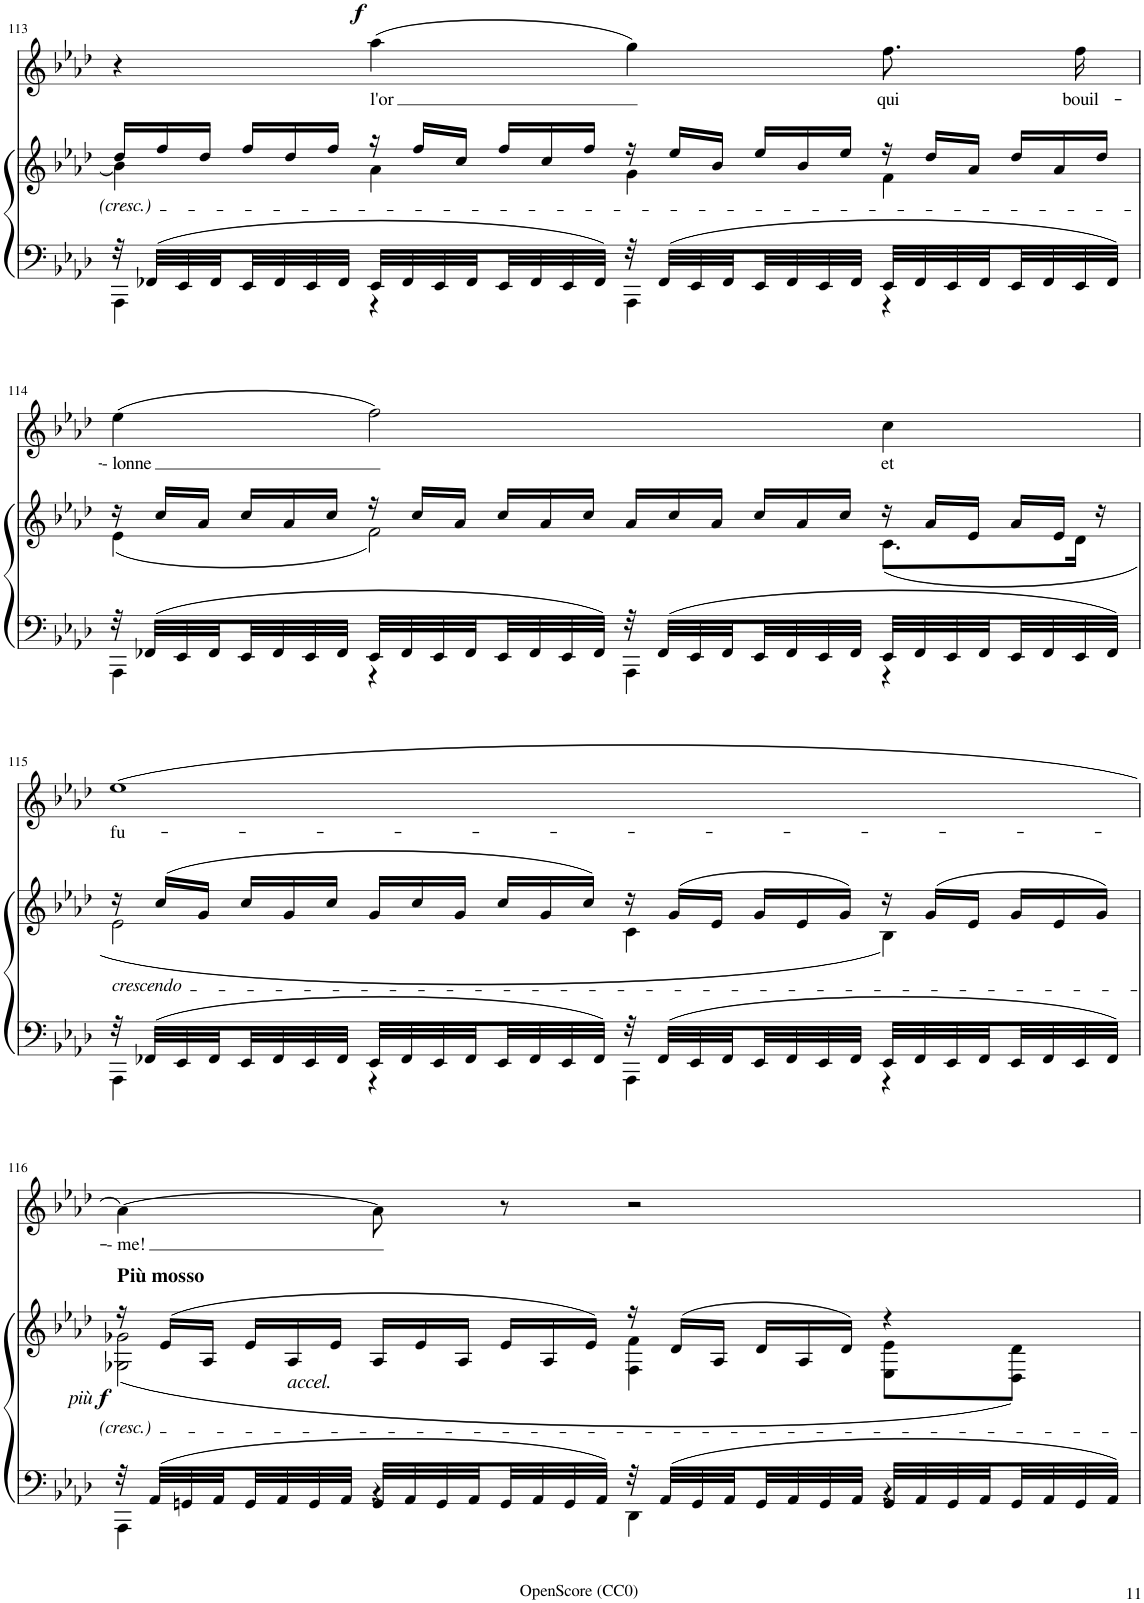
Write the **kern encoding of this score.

**kern	**kern	**dynam	**kern	**text	**dynam
*part2	*part2	*part2	*part1	*part1	*part1
*staff3	*staff2	*staff2/3	*staff1	*staff1	*staff1
*I"Piano	*	*	*I"Voice	*	*
*I'Pno	*	*	*	*	*
!!LO:PB:g=z
*clefF4	*clefG2	*	*clefG2	*	*
*k[b-e-a-d-]	*k[b-e-a-d-]	*	*k[b-e-a-d-]	*	*
*M4/4	*M4/4	*	*M4/4	*	*
=113	=113	=113	=113	=113	=113
*^	*	*	*	*	*
*	*	*Xbrackettup	*	*	*	*
*	*	*^	*	*	*	*
32r	4AAA-\	24dd-/LL	4b-\]	.	4r	.	.
32FF-X/LLL	.	.	.	.	.	.	.
.	.	24ff/	.	.	.	.	.
32EE-/	.	.	.	.	.	.	.
.	.	24dd-/JJ	.	.	.	.	.
32FF-/	.	.	.	.	.	.	.
32EE-/	.	24ff/LL	.	.	.	.	.
32FF-/	.	.	.	.	.	.	.
.	.	24dd-/	.	.	.	.	.
32EE-/	.	.	.	.	.	.	.
.	.	24ff/JJ	.	.	.	.	.
32FF-/JJJ	.	.	.	.	.	.	.
!	!	!	!	!	!	!LO:LY:b	!LO:DY:a
32EE-/LLL	4r	24r	4a-\	.	(4aa-\	l'or	f
32FF-/	.	.	.	.	.	.	.
.	.	24ff/LL	.	.	.	.	.
32EE-/	.	.	.	.	.	.	.
.	.	24cc/JJ	.	.	.	.	.
32FF-/	.	.	.	.	.	.	.
32EE-/	.	24ff/LL	.	.	.	.	.
32FF-/	.	.	.	.	.	.	.
.	.	24cc/	.	.	.	.	.
32EE-/	.	.	.	.	.	.	.
.	.	24ff/JJ	.	.	.	.	.
32FF-/JJJ	.	.	.	.	.	.	.
32r	4AAA-\	24r	4g\	.	4gg\)	.	.
32FF-/LLL	.	.	.	.	.	.	.
.	.	24ee-/LL	.	.	.	.	.
32EE-/	.	.	.	.	.	.	.
.	.	24b-/JJ	.	.	.	.	.
32FF-/	.	.	.	.	.	.	.
32EE-/	.	24ee-/LL	.	.	.	.	.
32FF-/	.	.	.	.	.	.	.
.	.	24b-/	.	.	.	.	.
32EE-/	.	.	.	.	.	.	.
.	.	24ee-/JJ	.	.	.	.	.
32FF-/JJJ	.	.	.	.	.	.	.
*	*	*brackettup	*	*	*	*	*
!	!	!	!	!	!	!LO:LY:b	!
32EE-/LLL	4r	24r	4f\	.	8.ff\L	qui	.
32FF-/	.	.	.	.	.	.	.
.	.	24dd-/LL	.	.	.	.	.
32EE-/	.	.	.	.	.	.	.
.	.	24a-/JJ	.	.	.	.	.
32FF-/	.	.	.	.	.	.	.
32EE-/	.	24dd-/LL	.	.	.	.	.
32FF-/	.	.	.	.	.	.	.
.	.	24a-/	.	.	.	.	.
!	!	!	!	!	!	!LO:LY:b	!
32EE-/	.	.	.	.	16ff\Jk	bouil-	.
.	.	24dd-/JJ	.	.	.	.	.
32FF-/JJJ	.	.	.	.	.	.	.
!!LO:LB:g=z
=114	=114	=114	=114	=114	=114	=114	=114
*	*	*Xbrackettup	*	*	*	*	*
!	!	!	!	!	!	!LO:LY:b	!
32r	4AAA-\	24r	(4e-\	.	(4ee-\	-- lonne	.
32FF-X/LLL	.	.	.	.	.	.	.
.	.	24cc/LL	.	.	.	.	.
32EE-/	.	.	.	.	.	.	.
.	.	24a-/JJ	.	.	.	.	.
32FF-/	.	.	.	.	.	.	.
32EE-/	.	24cc/LL	.	.	.	.	.
32FF-/	.	.	.	.	.	.	.
.	.	24a-/	.	.	.	.	.
32EE-/	.	.	.	.	.	.	.
.	.	24cc/JJ	.	.	.	.	.
32FF-/JJJ	.	.	.	.	.	.	.
32EE-/LLL	4r	24r	2f\)	.	2ff\)	.	.
32FF-/	.	.	.	.	.	.	.
.	.	24cc/LL	.	.	.	.	.
32EE-/	.	.	.	.	.	.	.
.	.	24a-/JJ	.	.	.	.	.
32FF-/	.	.	.	.	.	.	.
32EE-/	.	24cc/LL	.	.	.	.	.
32FF-/	.	.	.	.	.	.	.
.	.	24a-/	.	.	.	.	.
32EE-/	.	.	.	.	.	.	.
.	.	24cc/JJ	.	.	.	.	.
32FF-/JJJ	.	.	.	.	.	.	.
32r	4AAA-\	24a-/LL	.	.	.	.	.
32FF-/LLL	.	.	.	.	.	.	.
.	.	24cc/	.	.	.	.	.
32EE-/	.	.	.	.	.	.	.
.	.	24a-/JJ	.	.	.	.	.
32FF-/	.	.	.	.	.	.	.
32EE-/	.	24cc/LL	.	.	.	.	.
32FF-/	.	.	.	.	.	.	.
.	.	24a-/	.	.	.	.	.
32EE-/	.	.	.	.	.	.	.
.	.	24cc/JJ	.	.	.	.	.
32FF-/JJJ	.	.	.	.	.	.	.
*	*	*brackettup	*	*	*	*	*
!	!	!	!	!	!	!LO:LY:b	!
32EE-/LLL	4r	24r	(8.c\L	.	4cc\	et	.
32FF-/	.	.	.	.	.	.	.
.	.	24a-/LL	.	.	.	.	.
32EE-/	.	.	.	.	.	.	.
.	.	24e-/JJ	.	.	.	.	.
32FF-/	.	.	.	.	.	.	.
32EE-/	.	24a-/LL	.	.	.	.	.
32FF-/	.	.	.	.	.	.	.
.	.	24e-/JJ	.	.	.	.	.
32EE-/	.	.	16d-\Jk	.	.	.	.
.	.	24r	.	.	.	.	.
32FF-/JJJ	.	.	.	.	.	.	.
!!LO:LB:g=z
=115	=115	=115	=115	=115	=115	=115	=115
*	*	*Xbrackettup	*	*	*	*	*
!	!	!LO:TX:b:i:t=crescendo	!	!	!	!	!
!	!	!	!	!	!	!LO:LY:b	!
32r	4AAA-\	24r	2e-\	.	(1ee-	fu-	.
32FF-X/LLL	.	.	.	.	.	.	.
.	.	(>24cc/LL	.	.	.	.	.
32EE-/	.	.	.	.	.	.	.
.	.	24g/JJ	.	.	.	.	.
32FF-/	.	.	.	.	.	.	.
32EE-/	.	24cc/LL	.	.	.	.	.
32FF-/	.	.	.	.	.	.	.
.	.	24g/	.	.	.	.	.
32EE-/	.	.	.	.	.	.	.
.	.	24cc/JJ	.	.	.	.	.
32FF-/JJJ	.	.	.	.	.	.	.
32EE-/LLL	4r	24g/LL	.	.	.	.	.
32FF-/	.	.	.	.	.	.	.
.	.	24cc/	.	.	.	.	.
32EE-/	.	.	.	.	.	.	.
.	.	24g/JJ	.	.	.	.	.
32FF-/	.	.	.	.	.	.	.
32EE-/	.	24cc/LL	.	.	.	.	.
32FF-/	.	.	.	.	.	.	.
.	.	24g/	.	.	.	.	.
32EE-/	.	.	.	.	.	.	.
.	.	24cc/JJ)	.	.	.	.	.
32FF-/JJJ	.	.	.	.	.	.	.
32r	4AAA-\	24r	4c\	.	.	.	.
32FF-/LLL	.	.	.	.	.	.	.
.	.	(24g/LL	.	.	.	.	.
32EE-/	.	.	.	.	.	.	.
.	.	24e-/JJ	.	.	.	.	.
32FF-/	.	.	.	.	.	.	.
32EE-/	.	24g/LL	.	.	.	.	.
32FF-/	.	.	.	.	.	.	.
.	.	24e-/	.	.	.	.	.
32EE-/	.	.	.	.	.	.	.
.	.	24g/JJ)	.	.	.	.	.
32FF-/JJJ	.	.	.	.	.	.	.
*	*	*brackettup	*	*	*	*	*
32EE-/LLL	4r	24r	4B-\)	.	.	.	.
32FF-/	.	.	.	.	.	.	.
.	.	(24g/LL	.	.	.	.	.
32EE-/	.	.	.	.	.	.	.
.	.	24e-/JJ	.	.	.	.	.
32FF-/	.	.	.	.	.	.	.
32EE-/	.	24g/LL	.	.	.	.	.
32FF-/	.	.	.	.	.	.	.
.	.	24e-/	.	.	.	.	.
32EE-/	.	.	.	.	.	.	.
.	.	24g/JJ)	.	.	.	.	.
32FF-/JJJ	.	.	.	.	.	.	.
!!LO:LB:g=z
=116	=116	=116	=116	=116	=116	=116	=116
*	*	*Xbrackettup	*	*	*	*	*
!	!	!LO:TX:a:B:t=Più mosso	!	!	!	!	!
!	!	!	!	!LO:DY:b	!	!LO:LY:b	!
!	!	!	!	!LO:DY:n=1:b	!	!	!
32r	4AAA-\	24r	(2G-X\ 2g-X\	other-dynamics f	[4a-\)	-- me!	.
32AA-/LLL	.	.	.	.	.	.	.
.	.	(>24e-/LL	.	.	.	.	.
32GGn/	.	.	.	.	.	.	.
.	.	24A-/JJ	.	.	.	.	.
32AA-/	.	.	.	.	.	.	.
32GG/	.	24e-/LL	.	.	.	.	.
32AA-/	.	.	.	.	.	.	.
!	!	!LO:TX:b:i:t=accel.	!	!	!	!	!
.	.	24A-/	.	.	.	.	.
32GG/	.	.	.	.	.	.	.
.	.	24e-/JJ	.	.	.	.	.
32AA-/JJJ	.	.	.	.	.	.	.
32GG/LLL	4r	24A-/LL	.	.	8a-\]	.	.
32AA-/	.	.	.	.	.	.	.
.	.	24e-/	.	.	.	.	.
32GG/	.	.	.	.	.	.	.
.	.	24A-/JJ	.	.	.	.	.
32AA-/	.	.	.	.	.	.	.
32GG/	.	24e-/LL	.	.	8r	.	.
32AA-/	.	.	.	.	.	.	.
.	.	24A-/	.	.	.	.	.
32GG/	.	.	.	.	.	.	.
.	.	24e-/JJ)	.	.	.	.	.
32AA-/JJJ	.	.	.	.	.	.	.
32r	4DD-\	24r	4F\ 4f\	.	2r	.	.
32AA-/LLL	.	.	.	.	.	.	.
.	.	(24d-/LL	.	.	.	.	.
32GG/	.	.	.	.	.	.	.
.	.	24A-/JJ	.	.	.	.	.
32AA-/	.	.	.	.	.	.	.
32GG/	.	24d-/LL	.	.	.	.	.
32AA-/	.	.	.	.	.	.	.
.	.	24A-/	.	.	.	.	.
32GG/	.	.	.	.	.	.	.
.	.	24d-/JJ)	.	.	.	.	.
32AA-/JJJ	.	.	.	.	.	.	.
32GG/LLL	4r	4r	8E-\ 8e-\L	.	.	.	.
32AA-/	.	.	.	.	.	.	.
32GG/	.	.	.	.	.	.	.
32AA-/	.	.	.	.	.	.	.
32GG/	.	.	8D-\ 8d-\J)	.	.	.	.
32AA-/	.	.	.	.	.	.	.
32GG/	.	.	.	.	.	.	.
32AA-/JJJ	.	.	.	.	.	.	.
*v	*v	*	*	*	*	*	*
*	*v	*v	*	*	*	*
=	=	=	=	=	=
*-	*-	*-	*-	*-	*-
